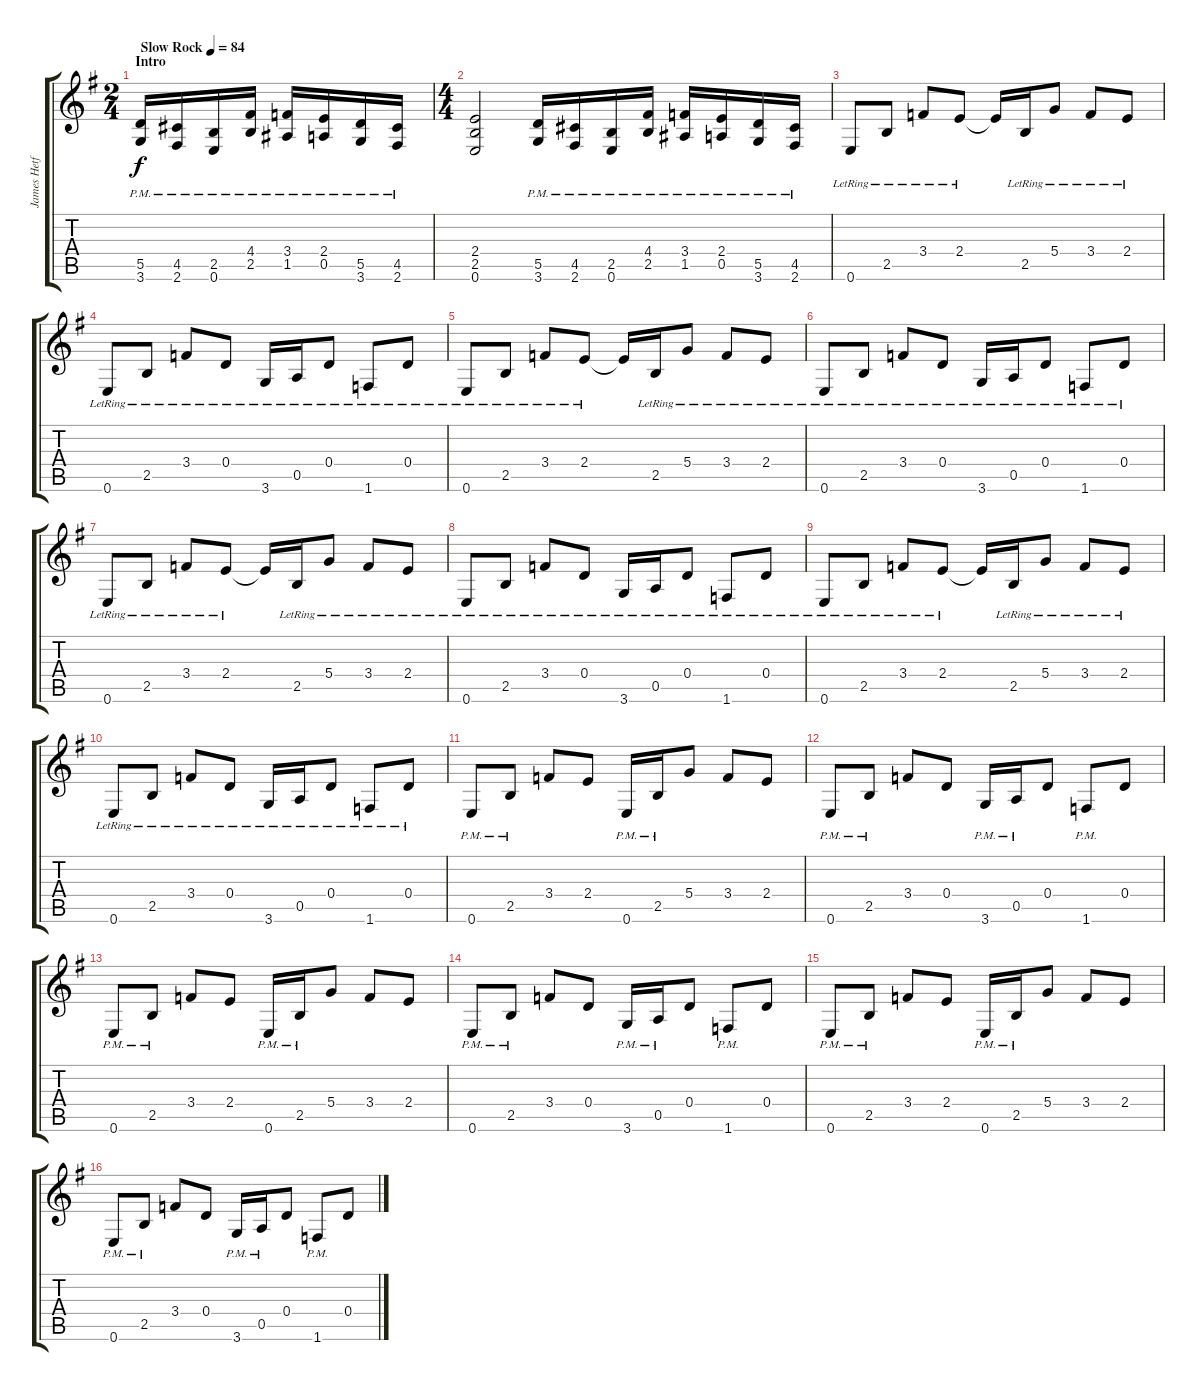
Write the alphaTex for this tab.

\track ("James Hetfield" "James Hetf") {instrument distortionguitar}
\staff {score tabs}
\tuning (E4 B3 G3 D3 A2 E2) {hide}
\ts (2 4)
\section ("" "Intro")
\tempo (84 "Slow Rock")
\clef g2
\ks eminor
(5.5{pm} 3.6{pm}).16{dy f instrument distortionguitar} (4.5{pm} 2.6{pm}).16 (2.5{pm} 0.6{pm}).16 (4.4{pm} 2.5{pm}).16 (3.4{pm} 1.5{pm}).16 (2.4{pm} 0.5{pm}).16 (5.5{pm} 3.6{pm}).16 (4.5{pm} 2.6{pm}).16 |
\ts (4 4)
(2.4 2.5 0.6).2 (5.5{pm} 3.6{pm}).16 (4.5{pm} 2.6{pm}).16 (2.5{pm} 0.6{pm}).16 (4.4{pm} 2.5{pm}).16 (3.4{pm} 1.5{pm}).16 (2.4{pm} 0.5{pm}).16 (5.5{pm} 3.6{pm}).16 (4.5{pm} 2.6{pm}).16 |
0.6{lr}.8{instrument electricguitarclean} 2.5{lr}.8 3.4{lr}.8 2.4{lr}.8 2.4{t}.16 2.5{lr}.16 5.4{lr}.8 3.4{lr}.8 2.4{lr}.8 |
0.6{lr}.8 2.5{lr}.8 3.4{lr}.8 0.4{lr}.8 3.6{lr}.16 0.5{lr}.16 0.4{lr}.8 1.6{lr}.8 0.4{lr}.8 |
0.6{lr}.8 2.5{lr}.8 3.4{lr}.8 2.4{lr}.8 2.4{t}.16 2.5{lr}.16 5.4{lr}.8 3.4{lr}.8 2.4{lr}.8 |
0.6{lr}.8 2.5{lr}.8 3.4{lr}.8 0.4{lr}.8 3.6{lr}.16 0.5{lr}.16 0.4{lr}.8 1.6{lr}.8 0.4{lr}.8 |
0.6{lr}.8 2.5{lr}.8 3.4{lr}.8 2.4{lr}.8 2.4{t}.16 2.5{lr}.16 5.4{lr}.8 3.4{lr}.8 2.4{lr}.8 |
0.6{lr}.8 2.5{lr}.8 3.4{lr}.8 0.4{lr}.8 3.6{lr}.16 0.5{lr}.16 0.4{lr}.8 1.6{lr}.8 0.4{lr}.8 |
0.6{lr}.8 2.5{lr}.8 3.4{lr}.8 2.4{lr}.8 2.4{t}.16 2.5{lr}.16 5.4{lr}.8 3.4{lr}.8 2.4{lr}.8 |
0.6{lr}.8 2.5{lr}.8 3.4{lr}.8 0.4{lr}.8 3.6{lr}.16 0.5{lr}.16 0.4{lr}.8 1.6{lr}.8 0.4{lr}.8 |
0.6{pm}.8{instrument distortionguitar} 2.5{pm}.8 3.4.8 2.4.8 0.6{pm}.16 2.5{pm}.16 5.4.8 3.4.8 2.4.8 |
0.6{pm}.8 2.5{pm}.8 3.4.8 0.4.8 3.6{pm}.16 0.5{pm}.16 0.4.8 1.6{pm}.8 0.4.8 |
0.6{pm}.8 2.5{pm}.8 3.4.8 2.4.8 0.6{pm}.16 2.5{pm}.16 5.4.8 3.4.8 2.4.8 |
0.6{pm}.8 2.5{pm}.8 3.4.8 0.4.8 3.6{pm}.16 0.5{pm}.16 0.4.8 1.6{pm}.8 0.4.8 |
0.6{pm}.8 2.5{pm}.8 3.4.8 2.4.8 0.6{pm}.16 2.5{pm}.16 5.4.8 3.4.8 2.4.8 |
0.6{pm}.8 2.5{pm}.8 3.4.8 0.4.8 3.6{pm}.16 0.5{pm}.16 0.4.8 1.6{pm}.8 0.4.8
